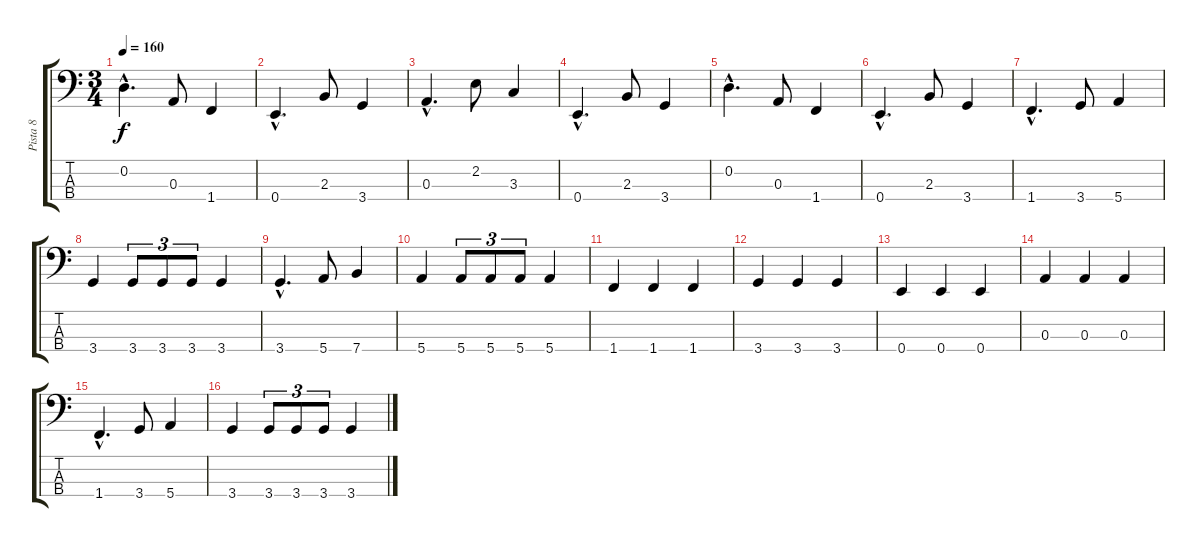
\track ("Pista 8" "Pista 8") {instrument electricbassfinger}
\staff {score tabs}
\tuning (G2 D2 A1 E1) {hide}
\ts (3 4)
\tempo 160
\clef f4
\ks c
0.2{hac}.4{d dy f} 0.3.8 1.4.4 |
0.4{hac}.4{d} 2.3.8 3.4.4 |
0.3{hac}.4{d} 2.2.8 3.3.4 |
0.4{hac}.4{d} 2.3.8 3.4.4 |
0.2{hac}.4{d} 0.3.8 1.4.4 |
0.4{hac}.4{d} 2.3.8 3.4.4 |
1.4{hac}.4{d} 3.4.8 5.4.4 |
3.4.4 3.4.8{tu (3 2)} 3.4.8{tu (3 2)} 3.4.8{tu (3 2)} 3.4.4 |
3.4{hac}.4{d} 5.4.8 7.4.4 |
5.4.4 5.4.8{tu (3 2)} 5.4.8{tu (3 2)} 5.4.8{tu (3 2)} 5.4.4 |
1.4.4 1.4.4 1.4.4 |
3.4.4 3.4.4 3.4.4 |
0.4.4 0.4.4 0.4.4 |
0.3.4 0.3.4 0.3.4 |
1.4{hac}.4{d} 3.4.8 5.4.4 |
3.4.4 3.4.8{tu (3 2)} 3.4.8{tu (3 2)} 3.4.8{tu (3 2)} 3.4.4
